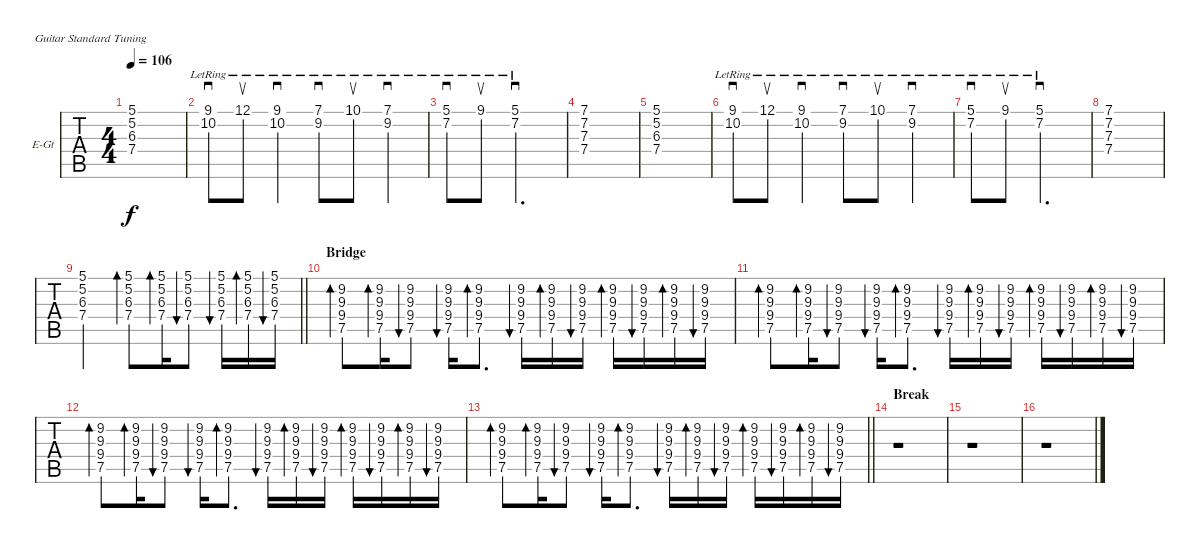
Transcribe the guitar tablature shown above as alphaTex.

\bracketExtendMode groupsimilarinstruments
\firstSystemTrackNameOrientation horizontal
\otherSystemsTrackNameOrientation horizontal
\track ("Albert" "E-Gt") {instrument electricguitarjazz}
\staff {tabs}
\tuning (E4 B3 G3 D3 A2 E2)
\ts (4 4)
\tempo 106
\clef g2
\ks c
(5.1 5.2 6.3 7.4).1{dy f} |
(9.1{lr} 10.2{lr}).8{sd} 12.1{lr}.8{su} (9.1{lr} 10.2{lr}).4{sd} (7.1{lr} 9.2{lr}).8{sd} 10.1{lr}.8{su} (7.1{lr} 9.2{lr}).4{sd} |
(5.1{lr} 7.2{lr}).8{sd} 9.1{lr}.8{su} (5.1{lr} 7.2{lr}).2{d sd} |
(7.1 7.2 7.3 7.4).1 |
(5.1 5.2 6.3 7.4).1 |
(9.1{lr} 10.2{lr}).8{sd} 12.1{lr}.8{su} (9.1{lr} 10.2{lr}).4{sd} (7.1{lr} 9.2{lr}).8{sd} 10.1{lr}.8{su} (7.1{lr} 9.2{lr}).4{sd} |
(5.1{lr} 7.2{lr}).8{sd} 9.1{lr}.8{su} (5.1{lr} 7.2{lr}).2{d sd} |
(7.1 7.2 7.3 7.4).1 |
\barLineRight lightlight
(5.1 5.2 6.3 7.4).2 (5.1 5.2 6.3 7.4).8{bd 60} (5.1 5.2 6.3 7.4).16{bd 60} (5.1 5.2 6.3 7.4).8{bu 60} (5.1 5.2 6.3 7.4).16{bu 60} (5.1 5.2 6.3 7.4).16{bd 60} (5.1 5.2 6.3 7.4).16{bu 60} |
\section ("" "Bridge")
(9.2 9.3 9.4 7.5).8{bd 60} (9.2 9.3 9.4 7.5).16{bd 60} (9.2 9.3 9.4 7.5).8{bu 60} (9.2 9.3 9.4 7.5).16{bu 60} (9.2 9.3 9.4 7.5).8{d bd 60} (9.2 9.3 9.4 7.5).16{bu 60} (9.2 9.3 9.4 7.5).16{bd 60} (9.2 9.3 9.4 7.5).16{bu 60} (9.2 9.3 9.4 7.5).16{bd 60} (9.2 9.3 9.4 7.5).16{bu 60} (9.2 9.3 9.4 7.5).16{bd 60} (9.2 9.3 9.4 7.5).16{bu 60} |
(9.2 9.3 9.4 7.5).8{bd 60} (9.2 9.3 9.4 7.5).16{bd 60} (9.2 9.3 9.4 7.5).8{bu 60} (9.2 9.3 9.4 7.5).16{bu 60} (9.2 9.3 9.4 7.5).8{d bd 60} (9.2 9.3 9.4 7.5).16{bu 60} (9.2 9.3 9.4 7.5).16{bd 60} (9.2 9.3 9.4 7.5).16{bu 60} (9.2 9.3 9.4 7.5).16{bd 60} (9.2 9.3 9.4 7.5).16{bu 60} (9.2 9.3 9.4 7.5).16{bd 60} (9.2 9.3 9.4 7.5).16{bu 60} |
(9.2 9.3 9.4 7.5).8{bd 60} (9.2 9.3 9.4 7.5).16{bd 60} (9.2 9.3 9.4 7.5).8{bu 60} (9.2 9.3 9.4 7.5).16{bu 60} (9.2 9.3 9.4 7.5).8{d bd 60} (9.2 9.3 9.4 7.5).16{bu 60} (9.2 9.3 9.4 7.5).16{bd 60} (9.2 9.3 9.4 7.5).16{bu 60} (9.2 9.3 9.4 7.5).16{bd 60} (9.2 9.3 9.4 7.5).16{bu 60} (9.2 9.3 9.4 7.5).16{bd 60} (9.2 9.3 9.4 7.5).16{bu 60} |
\barLineRight lightlight
(9.2 9.3 9.4 7.5).8{bd 60} (9.2 9.3 9.4 7.5).16{bd 60} (9.2 9.3 9.4 7.5).8{bu 60} (9.2 9.3 9.4 7.5).16{bu 60} (9.2 9.3 9.4 7.5).8{d bd 60} (9.2 9.3 9.4 7.5).16{bu 60} (9.2 9.3 9.4 7.5).16{bd 60} (9.2 9.3 9.4 7.5).16{bu 60} (9.2 9.3 9.4 7.5).16{bd 60} (9.2 9.3 9.4 7.5).16{bu 60} (9.2 9.3 9.4 7.5).16{bd 60} (9.2 9.3 9.4 7.5).16{bu 60} |
\section ("" "Break")
r.1 |
r.1 |
r.1
